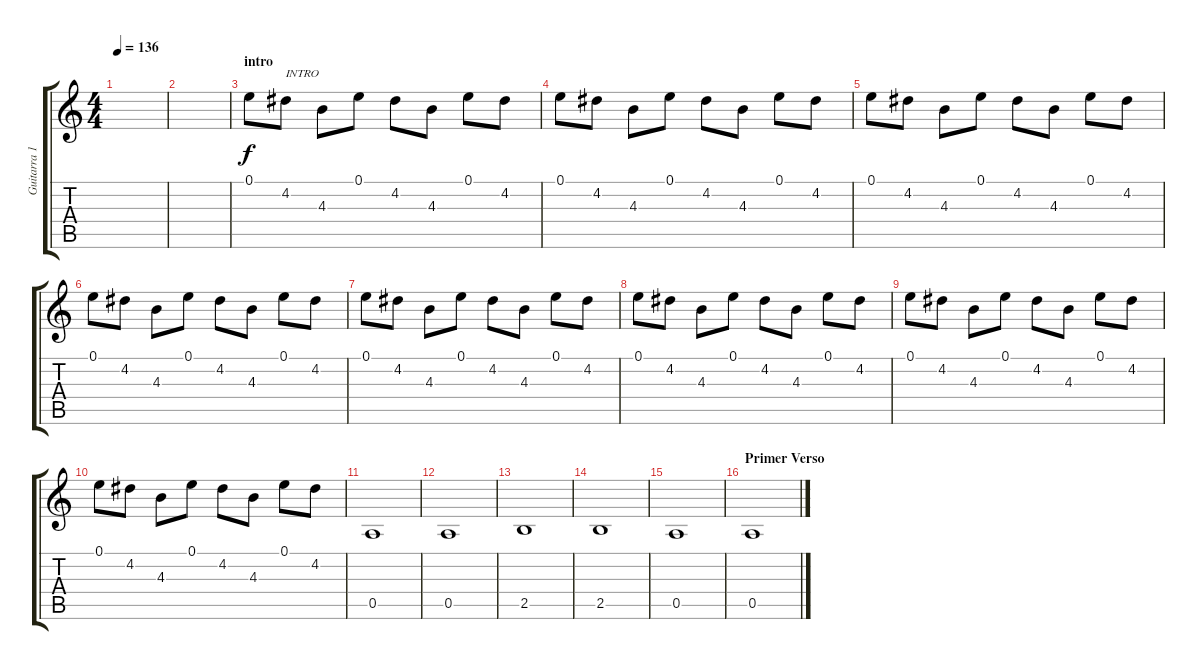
\track ("Guitarra 1" "Guitarra 1") {instrument distortionguitar}
\staff {score tabs}
\tuning (E4 B3 G3 D3 A2 E2) {hide}
\ts (4 4)
\tempo 136
\clef g2
\ks c
|
|
\section ("" "intro")
0.1.8 4.2.8{txt "INTRO"} 4.3.8 0.1.8 4.2.8 4.3.8 0.1.8 4.2.8 |
0.1.8 4.2.8 4.3.8 0.1.8 4.2.8 4.3.8 0.1.8 4.2.8 |
0.1.8 4.2.8 4.3.8 0.1.8 4.2.8 4.3.8 0.1.8 4.2.8 |
0.1.8 4.2.8 4.3.8 0.1.8 4.2.8 4.3.8 0.1.8 4.2.8 |
0.1.8 4.2.8 4.3.8 0.1.8 4.2.8 4.3.8 0.1.8 4.2.8 |
0.1.8 4.2.8 4.3.8 0.1.8 4.2.8 4.3.8 0.1.8 4.2.8 |
0.1.8 4.2.8 4.3.8 0.1.8 4.2.8 4.3.8 0.1.8 4.2.8 |
0.1.8 4.2.8 4.3.8 0.1.8 4.2.8 4.3.8 0.1.8 4.2.8 |
0.5.1 |
0.5.1 |
2.5.1 |
2.5.1 |
0.5.1 |
\section ("" "Primer Verso")
0.5.1
